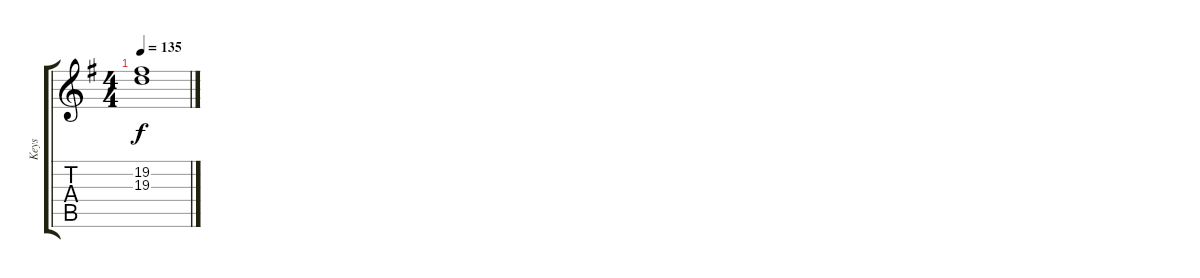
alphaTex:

\track ("Keys" "Keys") {instrument rockorgan}
\staff {score tabs}
\tuning (E4 B3 G3 D3 A2 E2) {hide}
\ts (4 4)
\tempo 135
\clef g2
\ks g
(19.2{t} 19.3{t}).1{dy f}
